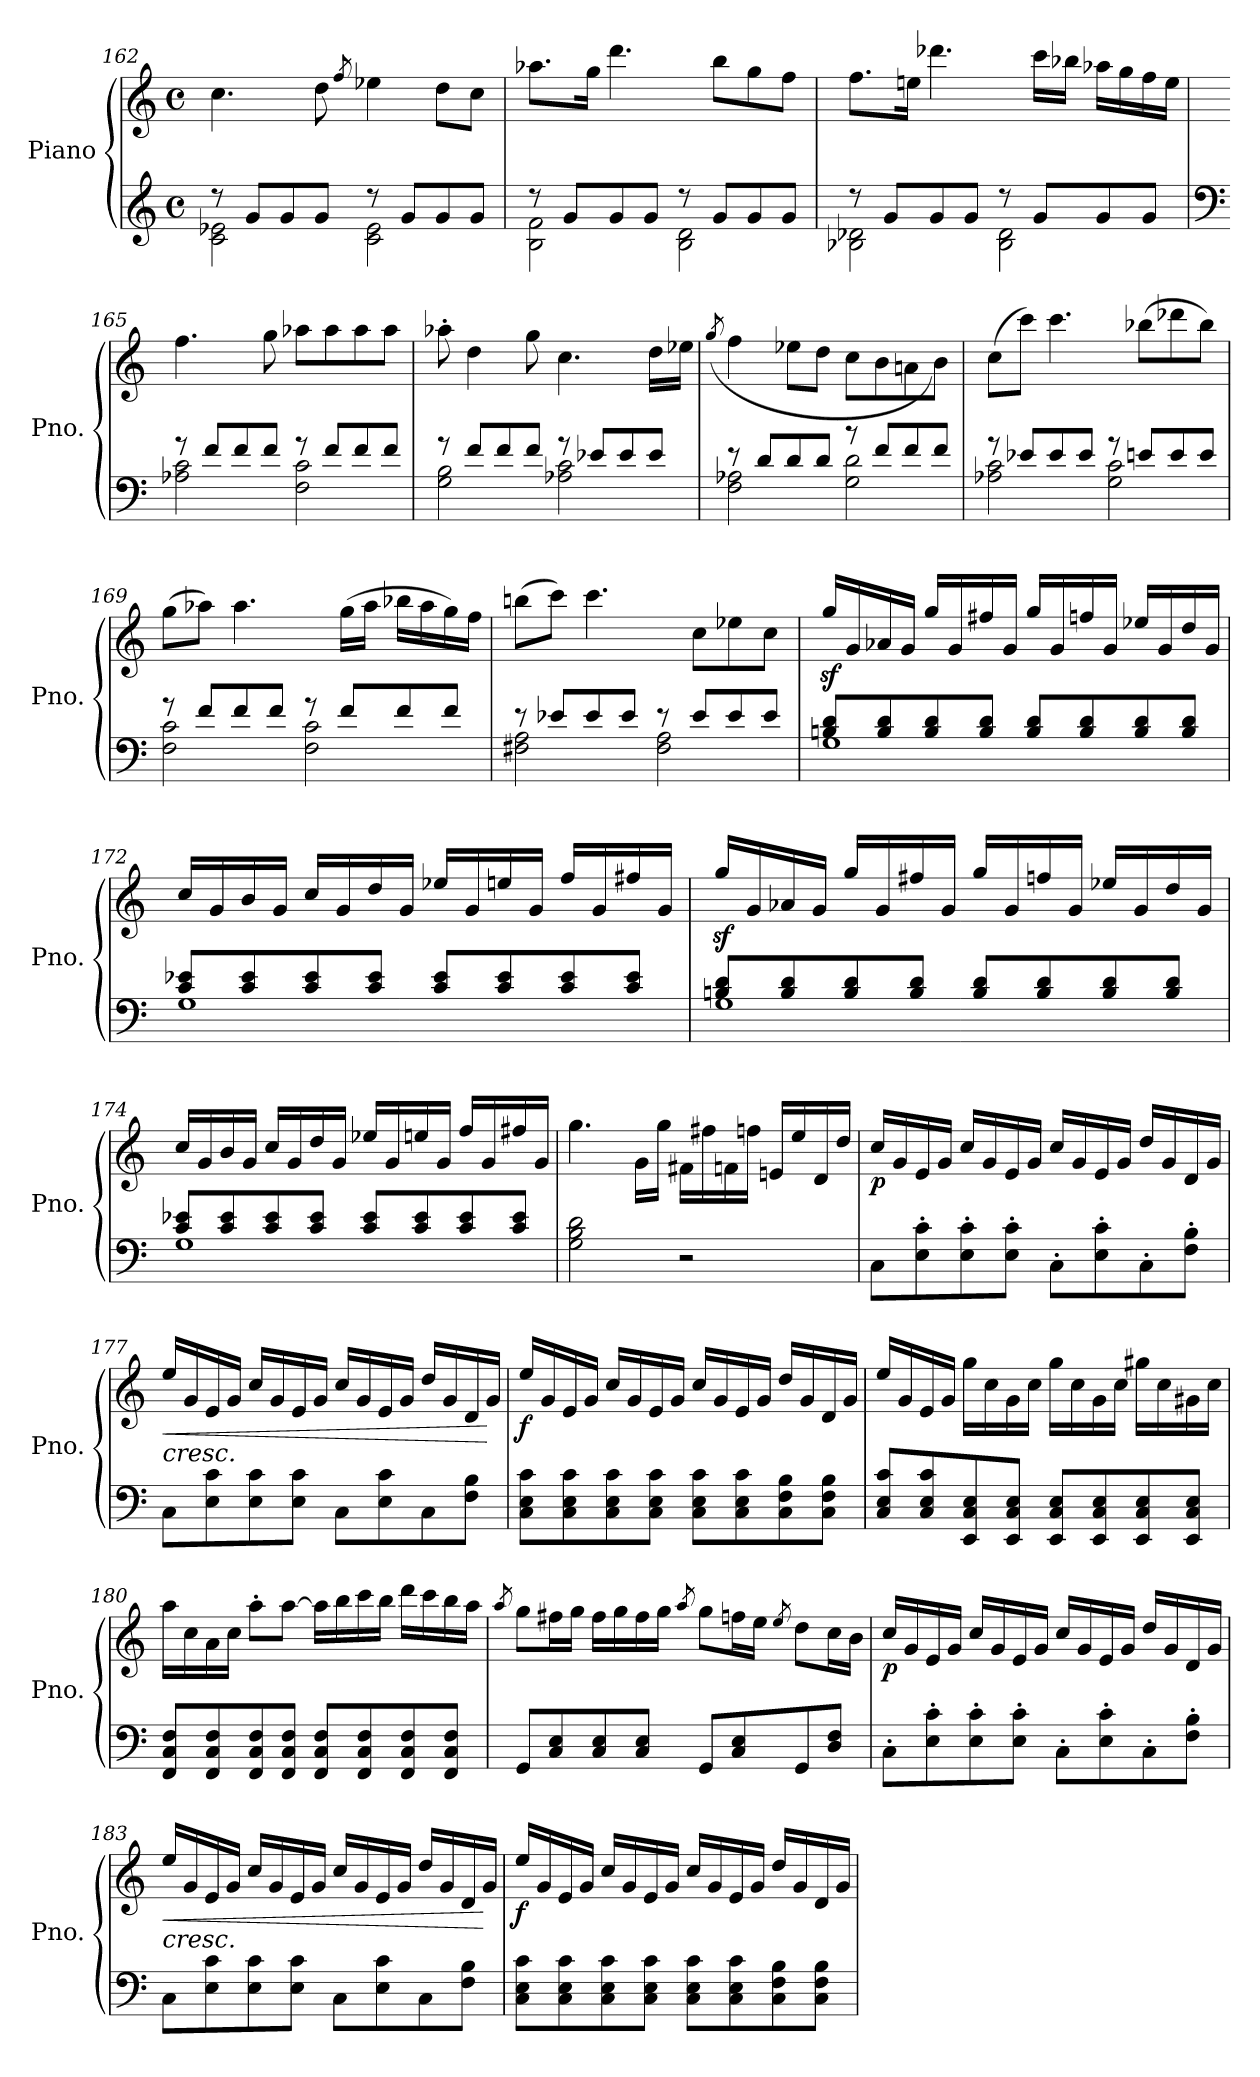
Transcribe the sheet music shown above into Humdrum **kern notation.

**kern	**kern	**dynam
*part1	*part1	*part1
*staff2	*staff1	*staff1/2
*I"Piano	*	*
*I'Pno.	*	*
*clefG2	*clefG2	*
*k[]	*k[]	*
*M4/4	*M4/4	*
*met(c)	*met(c)	*
=162	=162	=162
*^	*	*
8r	2c\ 2e-X\	4.cc\	.
8g/L	.	.	.
8g/	.	.	.
8g/J	.	8dd\	.
.	.	8qff/	.
8r	2c\ 2e-\	4ee-X\	.
8g/L	.	.	.
8g/	.	8dd\L	.
8g/J	.	8cc\J	.
=163	=163	=163	=163
8r	2B\ 2f\	8.aa-X\L	.
8g/L	.	.	.
.	.	16gg\Jk	.
8g/	.	4.ddd\	.
8g/J	.	.	.
8r	2B\ 2d\	.	.
8g/L	.	8bb\L	.
8g/	.	8gg\	.
8g/J	.	8ff\J	.
=164	=164	=164	=164
8r	2B-X\ 2d-X\	8.ff\L	.
8g/L	.	.	.
.	.	16een\Jk	.
8g/	.	4.ddd-X\	.
8g/J	.	.	.
8r	2B-\ 2d-\	.	.
8g/L	.	16ccc\LL	.
.	.	16bb-X\JJ	.
8g/	.	16aa-X\LL	.
.	.	16gg\	.
8g/J	.	16ff\	.
.	.	16ee\JJ	.
!!LO:PB:g=z
=165	=165	=165	=165
*clefF4	*	*	*
8r	2A-X\ 2c\	4.ff\	.
8f/L	.	.	.
8f/	.	.	.
8f/J	.	8gg\	.
8r	2F\ 2c\	8aa-X\L	.
8f/L	.	8aa-\	.
8f/	.	8aa-\	.
8f/J	.	8aa-\J	.
=166	=166	=166	=166
8r	2G\ 2B\	8aa-X'\	.
8f/L	.	4dd\	.
8f/	.	.	.
8f/J	.	8gg\	.
8r	2A-X\ 2c\	4.cc\	.
8e-X/L	.	.	.
8e-/	.	.	.
8e-/J	.	16dd\LL	.
.	.	16ee-X\JJ	.
=167	=167	=167	=167
.	.	(8qgg/	.
8r	2F\ 2A-X\	4ff\	.
8d/L	.	.	.
8d/	.	8ee-X\L	.
8d/J	.	8dd\J	.
8r	2G\ 2d\	8cc\L	.
8f/L	.	8b\	.
8f/	.	8an\	.
8f/J	.	8b\J)	.
!!LO:LB:g=z
=168	=168	=168	=168
8r	2A-X\ 2c\	(8cc\L	.
8e-X/L	.	8ccc\J)	.
8e-/	.	4.ccc\	.
8e-/J	.	.	.
8r	2G\ 2c\	.	.
8en/L	.	(8bb-X\L	.
8e/	.	8ddd-X\	.
8e/J	.	8bb-\J)	.
!!LO:LB:g=z
=169	=169	=169	=169
8r	2F\ 2c\	(8gg\L	.
8f/L	.	8aa-X\J)	.
8f/	.	4.aa-\	.
8f/J	.	.	.
8r	2F\ 2c\	.	.
8f/L	.	(16gg\LL	.
.	.	16aa-\JJ	.
8f/	.	16bb-X\LL	.
.	.	16aa-\	.
8f/J	.	16gg\)	.
.	.	16ff\JJ	.
=170	=170	=170	=170
8r	2F#X\ 2A\	(8bbn\L	.
8e-X/L	.	8ccc\J)	.
8e-/	.	4.ccc\	.
8e-/J	.	.	.
8r	2F#\ 2A\	.	.
8e-/L	.	8cc\L	.
8e-/	.	8ee-X\	.
8e-/J	.	8cc\J	.
=171	=171	=171	=171
8Bn/ 8d/L	1G	16ggz</LL	.
.	.	16g/	.
8B/ 8d/	.	16a-X/	.
.	.	16g/JJ	.
8B/ 8d/	.	16gg/LL	.
.	.	16g/	.
8B/ 8d/J	.	16ff#X/	.
.	.	16g/JJ	.
8B/ 8d/L	.	16gg/LL	.
.	.	16g/	.
8B/ 8d/	.	16ffn/	.
.	.	16g/JJ	.
8B/ 8d/	.	16ee-X/LL	.
.	.	16g/	.
8B/ 8d/J	.	16dd/	.
.	.	16g/JJ	.
!!LO:LB:g=z
=172	=172	=172	=172
8c/ 8e-X/L	1G	16cc/LL	.
.	.	16g/	.
8c/ 8e-/	.	16b/	.
.	.	16g/JJ	.
8c/ 8e-/	.	16cc/LL	.
.	.	16g/	.
8c/ 8e-/J	.	16dd/	.
.	.	16g/JJ	.
8c/ 8e-/L	.	16ee-X/LL	.
.	.	16g/	.
8c/ 8e-/	.	16een/	.
.	.	16g/JJ	.
8c/ 8e-/	.	16ff/LL	.
.	.	16g/	.
8c/ 8e-/J	.	16ff#X/	.
.	.	16g/JJ	.
=173	=173	=173	=173
8Bn/ 8d/L	1G	16ggz</LL	.
.	.	16g/	.
8B/ 8d/	.	16a-X/	.
.	.	16g/JJ	.
8B/ 8d/	.	16gg/LL	.
.	.	16g/	.
8B/ 8d/J	.	16ff#X/	.
.	.	16g/JJ	.
8B/ 8d/L	.	16gg/LL	.
.	.	16g/	.
8B/ 8d/	.	16ffn/	.
.	.	16g/JJ	.
8B/ 8d/	.	16ee-X/LL	.
.	.	16g/	.
8B/ 8d/J	.	16dd/	.
.	.	16g/JJ	.
!!LO:LB:g=z
=174	=174	=174	=174
8c/ 8e-X/L	1G	16cc/LL	.
.	.	16g/	.
8c/ 8e-/	.	16b/	.
.	.	16g/JJ	.
8c/ 8e-/	.	16cc/LL	.
.	.	16g/	.
8c/ 8e-/J	.	16dd/	.
.	.	16g/JJ	.
8c/ 8e-/L	.	16ee-X/LL	.
.	.	16g/	.
8c/ 8e-/	.	16een/	.
.	.	16g/JJ	.
8c/ 8e-/	.	16ff/LL	.
.	.	16g/	.
8c/ 8e-/J	.	16ff#X/	.
.	.	16g/JJ	.
*v	*v	*	*
!!LO:LB:g=z
=175	=175	=175
2G\ 2B\ 2d\	4.gg\	.
.	16g\LL	.
.	16gg\JJ	.
2r	16f#X\LL	.
.	16ff#X\	.
.	16fn\	.
.	16ffn\JJ	.
.	16en/LL	.
.	16ee/	.
.	16d/	.
.	16dd/JJ	.
=176	=176	=176
!	!	!LO:DY:b
8C\L	16cc/LL	p
.	16g/	.
8E\' 8c\'	16e/	.
.	16g/JJ	.
8E\' 8c\'	16cc/LL	.
.	16g/	.
8E\' 8c\'J	16e/	.
.	16g/JJ	.
8C'\L	16cc/LL	.
.	16g/	.
8E\' 8c\'	16e/	.
.	16g/JJ	.
8C'\	16dd/LL	.
.	16g/	.
8F\' 8B\'J	16d/	.
.	16g/JJ	.
=177	=177	=177
!	!LO:TX:b:i:t=cresc.	!
!	!	!LO:HP:b
8C\L	16ee/LL	<
.	16g/	.
8E\ 8c\	16e/	.
.	16g/JJ	.
8E\ 8c\	16cc/LL	.
.	16g/	.
8E\ 8c\J	16e/	.
.	16g/JJ	.
8C\L	16cc/LL	.
.	16g/	.
8E\ 8c\	16e/	.
.	16g/JJ	.
8C\	16dd/LL	.
.	16g/	.
8F\ 8B\J	16d/	.
.	16g/JJ	[
!!LO:PB:g=z
=178	=178	=178
!	!	!LO:DY:b
8C\ 8E\ 8c\L	16ee/LL	f
.	16g/	.
8C\ 8E\ 8c\	16e/	.
.	16g/JJ	.
8C\ 8E\ 8c\	16cc/LL	.
.	16g/	.
8C\ 8E\ 8c\J	16e/	.
.	16g/JJ	.
8C\ 8E\ 8c\L	16cc/LL	.
.	16g/	.
8C\ 8E\ 8c\	16e/	.
.	16g/JJ	.
8C\ 8F\ 8B\	16dd/LL	.
.	16g/	.
8C\ 8F\ 8B\J	16d/	.
.	16g/JJ	.
=179	=179	=179
8C/ 8E/ 8c/L	16ee/LL	.
.	16g/	.
8C/ 8E/ 8c/	16e/	.
.	16g/JJ	.
8EE/ 8C/ 8E/	16gg\LL	.
.	16cc\	.
8EE/ 8C/ 8E/J	16g\	.
.	16cc\JJ	.
8EE/ 8C/ 8E/L	16gg\LL	.
.	16cc\	.
8EE/ 8C/ 8E/	16g\	.
.	16cc\JJ	.
8EE/ 8C/ 8E/	16gg#X\LL	.
.	16cc\	.
8EE/ 8C/ 8E/J	16g#X\	.
.	16cc\JJ	.
=180	=180	=180
8FF/ 8C/ 8F/L	16aa\LL	.
.	16cc\	.
8FF/ 8C/ 8F/	16a\	.
.	16cc\JJ	.
8FF/ 8C/ 8F/	8aa'\L	.
8FF/ 8C/ 8F/J	[8aa\J	.
8FF/ 8C/ 8F/L	16aa\LL]	.
.	16bb\	.
8FF/ 8C/ 8F/	16ccc\	.
.	16bb\JJ	.
8FF/ 8C/ 8F/	16ddd\LL	.
.	16ccc\	.
8FF/ 8C/ 8F/J	16bb\	.
.	16aa\JJ	.
!!LO:LB:g=z
=181	=181	=181
.	8qaa/	.
8GG/L	8gg\L	.
8C/ 8E/	16ff#X\L	.
.	16gg\JJ	.
8C/ 8E/	16ff#\LL	.
.	16gg\	.
8C/ 8E/J	16ff#\	.
.	16gg\JJ	.
.	8qaa/	.
8GG/L	8gg\L	.
8C/ 8E/	16ffn\L	.
.	16ee\JJ	.
.	8qee/	.
8GG/	8dd\L	.
8D/ 8F/J	16cc\L	.
.	16b\JJ	.
=182	=182	=182
!	!	!LO:DY:b
8C'\L	16cc/LL	p
.	16g/	.
8E\' 8c\'	16e/	.
.	16g/JJ	.
8E\' 8c\'	16cc/LL	.
.	16g/	.
8E\' 8c\'J	16e/	.
.	16g/JJ	.
8C'\L	16cc/LL	.
.	16g/	.
8E\' 8c\'	16e/	.
.	16g/JJ	.
8C'\	16dd/LL	.
.	16g/	.
8F\' 8B\'J	16d/	.
.	16g/JJ	.
=183	=183	=183
!	!LO:TX:b:i:t=cresc.	!
!	!	!LO:HP:b
8C\L	16ee/LL	<
.	16g/	.
8E\ 8c\	16e/	.
.	16g/JJ	.
8E\ 8c\	16cc/LL	.
.	16g/	.
8E\ 8c\J	16e/	.
.	16g/JJ	.
8C\L	16cc/LL	.
.	16g/	.
8E\ 8c\	16e/	.
.	16g/JJ	.
8C\	16dd/LL	.
.	16g/	.
8F\ 8B\J	16d/	.
.	16g/JJ	[
!!LO:LB:g=z
=184	=184	=184
!	!	!LO:DY:b
8C\ 8E\ 8c\L	16ee/LL	f
.	16g/	.
8C\ 8E\ 8c\	16e/	.
.	16g/JJ	.
8C\ 8E\ 8c\	16cc/LL	.
.	16g/	.
8C\ 8E\ 8c\J	16e/	.
.	16g/JJ	.
8C\ 8E\ 8c\L	16cc/LL	.
.	16g/	.
8C\ 8E\ 8c\	16e/	.
.	16g/JJ	.
8C\ 8F\ 8B\	16dd/LL	.
.	16g/	.
8C\ 8F\ 8B\J	16d/	.
.	16g/JJ	.
=	=	=
*-	*-	*-
